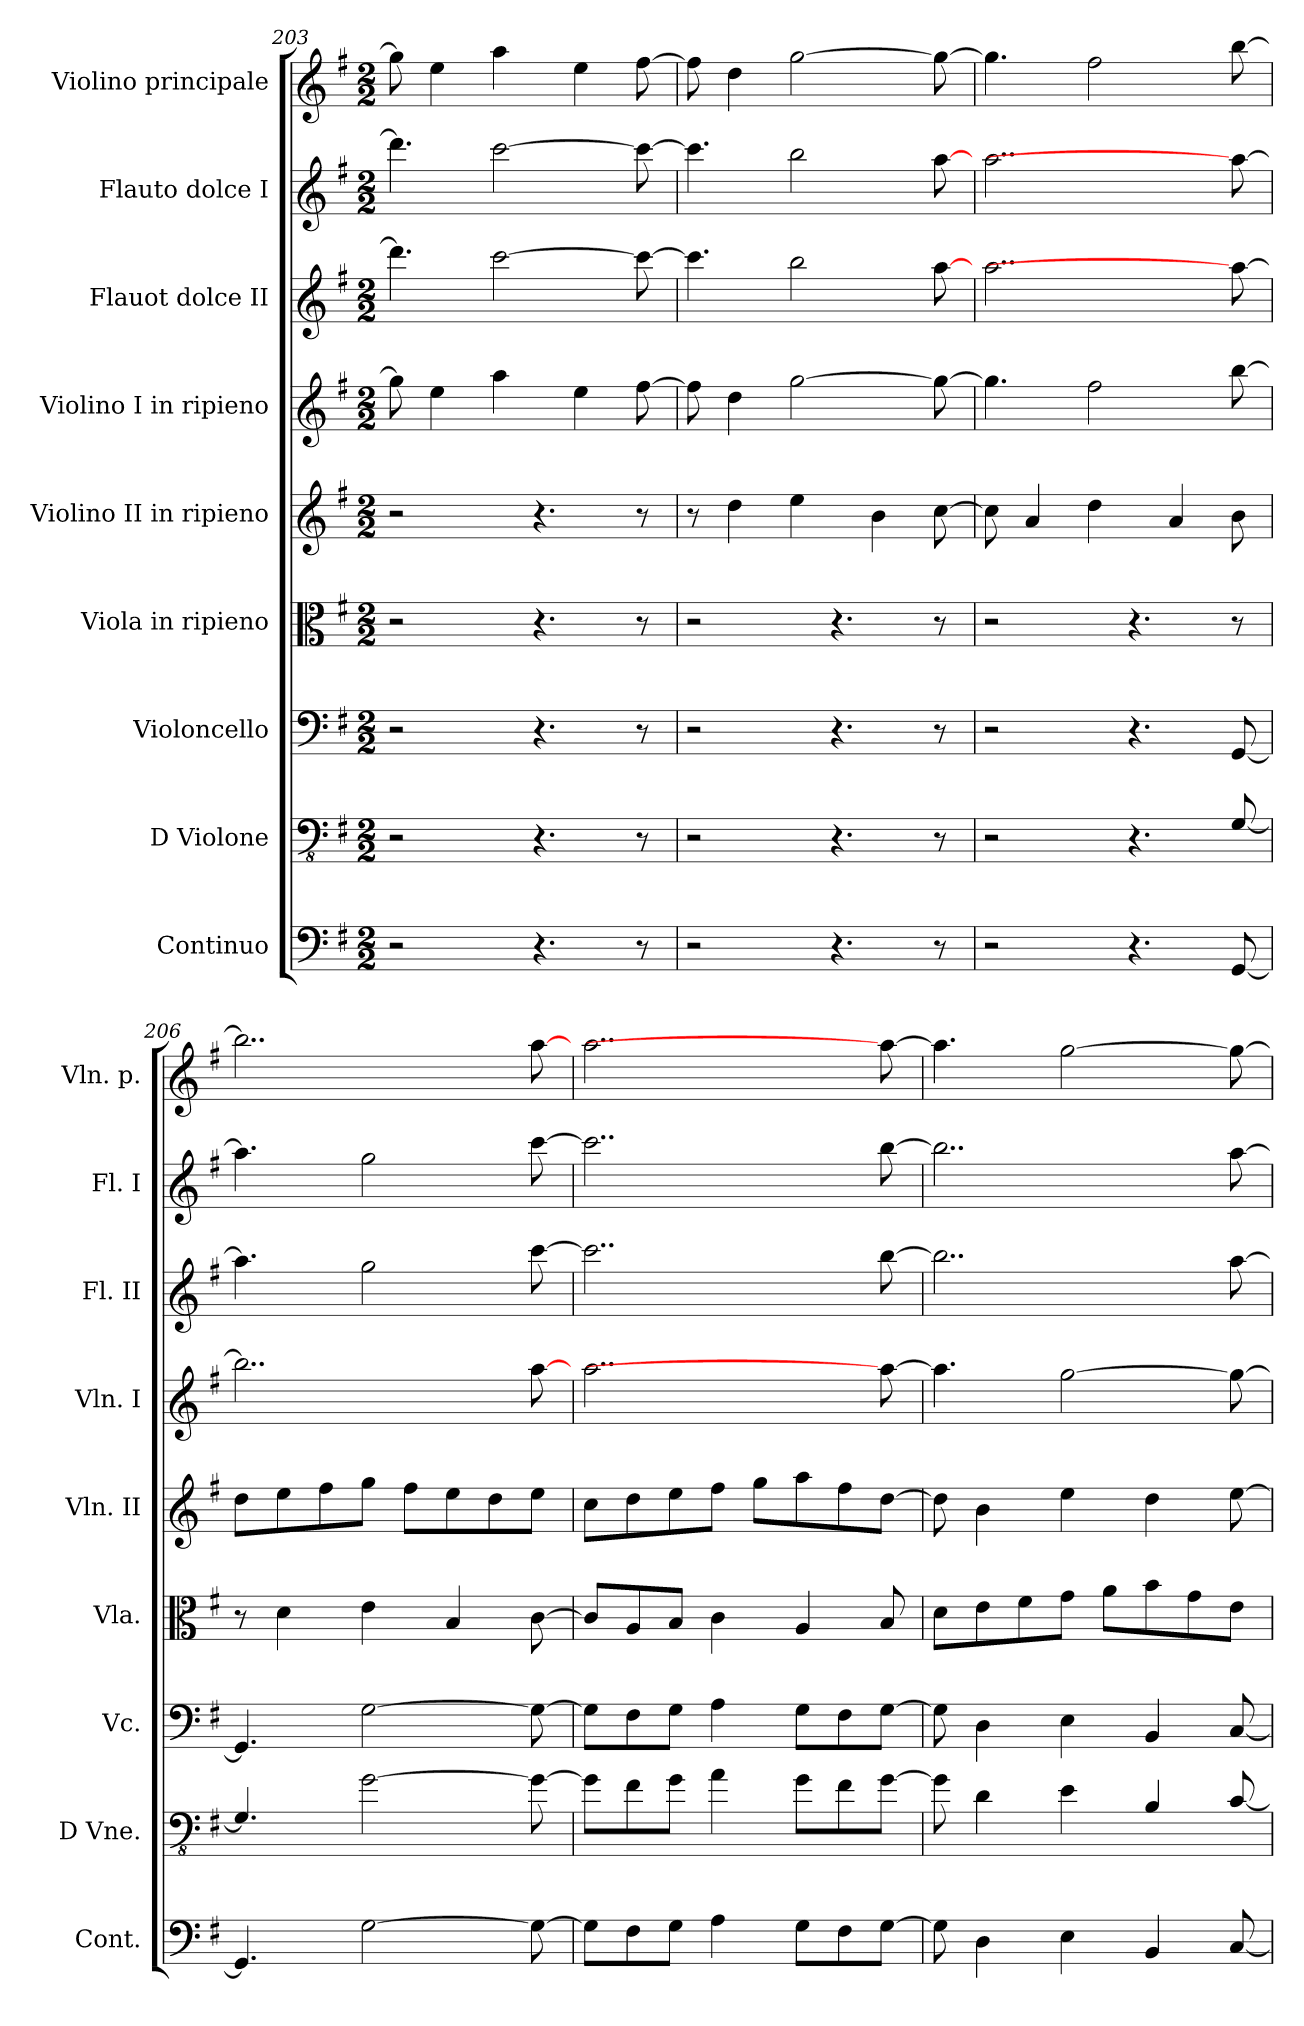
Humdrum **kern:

**kern	**kern	**kern	**kern	**kern	**kern	**kern	**kern	**kern
*part9	*part8	*part7	*part6	*part5	*part4	*part3	*part2	*part1
*staff9	*staff8	*staff7	*staff6	*staff5	*staff4	*staff3	*staff2	*staff1
*I"Continuo	*I"D Violone	*I"Violoncello	*I"Viola in ripieno	*I"Violino II in ripieno	*I"Violino I in ripieno	*I"Flauot dolce II	*I"Flauto dolce I	*I"Violino principale
*I'Cont.	*I'D Vne.	*I'Vc.	*I'Vla.	*I'Vln. II	*I'Vln. I	*I'Fl. II	*I'Fl. I	*I'Vln. p.
*clefF4	*clefFv4	*clefF4	*clefC3	*clefG2	*clefG2	*clefG2	*clefG2	*clefG2
*	*ITrd7c12	*	*	*	*	*	*	*
*k[f#]	*k[f#]	*k[f#]	*k[f#]	*k[f#]	*k[f#]	*k[f#]	*k[f#]	*k[f#]
*M2/2	*M2/2	*M2/2	*M2/2	*M2/2	*M2/2	*M2/2	*M2/2	*M2/2
=203	=203	=203	=203	=203	=203	=203	=203	=203
2r	2r	2r	2r	2r	8gg\]	4.ddd\]	4.ddd\]	8gg\]
.	.	.	.	.	4ee\	.	.	4ee\
.	.	.	.	.	4aa\	[2ccc\	[2ccc\	4aa\
4.r	4.r	4.r	4.r	4.r	.	.	.	.
.	.	.	.	.	4ee\	.	.	4ee\
8r	8r	8r	8r	8r	[8ff#\	8ccc\_	8ccc\_	[8ff#\
=204	=204	=204	=204	=204	=204	=204	=204	=204
2r	2r	2r	2r	8r	8ff#\]	4.ccc\]	4.ccc\]	8ff#\]
.	.	.	.	4dd\	4dd\	.	.	4dd\
.	.	.	.	4ee\	[2gg\	2bb\	2bb\	[2gg\
4.r	4.r	4.r	4.r	.	.	.	.	.
.	.	.	.	4b\	.	.	.	.
8r	8r	8r	8r	[8cc\	8gg\_	[8aa\	[8aa\	8gg\_
!!LO:PB:g=z
=205	=205	=205	=205	=205	=205	=205	=205	=205
2r	2r	2r	2r	8cc\]	4.gg\]	2..aa\	2..aa\	4.gg\]
.	.	.	.	4a/	.	.	.	.
.	.	.	.	4dd\	2ff#\	.	.	2ff#\
4.r	4.r	4.r	4.r	.	.	.	.	.
.	.	.	.	4a/	.	.	.	.
[8GG/	[8GGG/	[8GG/	8r	8b\	[8bb\	8aa\_	8aa\_	[8bb\
=206	=206	=206	=206	=206	=206	=206	=206	=206
4.GG/]	4.GGG/]	4.GG/]	8r	8dd\L	2..bb\]	4.aa\]	4.aa\]	2..bb\]
.	.	.	4d\	8ee\	.	.	.	.
.	.	.	.	8ff#\	.	.	.	.
[2G\	[2GG\	[2G\	4e\	8gg\J	.	2gg\	2gg\	.
.	.	.	.	8ff#\L	.	.	.	.
.	.	.	4B/	8ee\	.	.	.	.
.	.	.	.	8dd\	.	.	.	.
8G\_	8GG\_	8G\_	[8c\	8ee\J	[8aa\	[8ccc\	[8ccc\	[8aa\
=207	=207	=207	=207	=207	=207	=207	=207	=207
8G\L]	8GG\L]	8G\L]	8c/L]	8cc\L	2..aa\	2..ccc\]	2..ccc\]	2..aa\
8F#\	8FF#\	8F#\	8A/	8dd\	.	.	.	.
8G\J	8GG\J	8G\J	8B/J	8ee\	.	.	.	.
4A\	4AA\	4A\	4c\	8ff#\J	.	.	.	.
.	.	.	.	8gg\L	.	.	.	.
8G\L	8GG\L	8G\L	4A/	8aa\	.	.	.	.
8F#\	8FF#\	8F#\	.	8ff#\	.	.	.	.
[8G\J	[8GG\J	[8G\J	8B/	[8dd\J	8aa\_	[8bb\	[8bb\	8aa\_
=208	=208	=208	=208	=208	=208	=208	=208	=208
8G\]	8GG\]	8G\]	8d\L	8dd\]	4.aa\]	2..bb\]	2..bb\]	4.aa\]
4D\	4DD\	4D\	8e\	4b\	.	.	.	.
.	.	.	8f#\	.	.	.	.	.
4E\	4EE\	4E\	8g\J	4ee\	[2gg\	.	.	[2gg\
.	.	.	8a\L	.	.	.	.	.
4BB/	4BBB/	4BB/	8b\	4dd\	.	.	.	.
.	.	.	8g\	.	.	.	.	.
[8C/	[8CC/	[8C/	8e\J	[8ee\	8gg\_	[8aa\	[8aa\	8gg\_
=	=	=	=	=	=	=	=	=
*-	*-	*-	*-	*-	*-	*-	*-	*-
